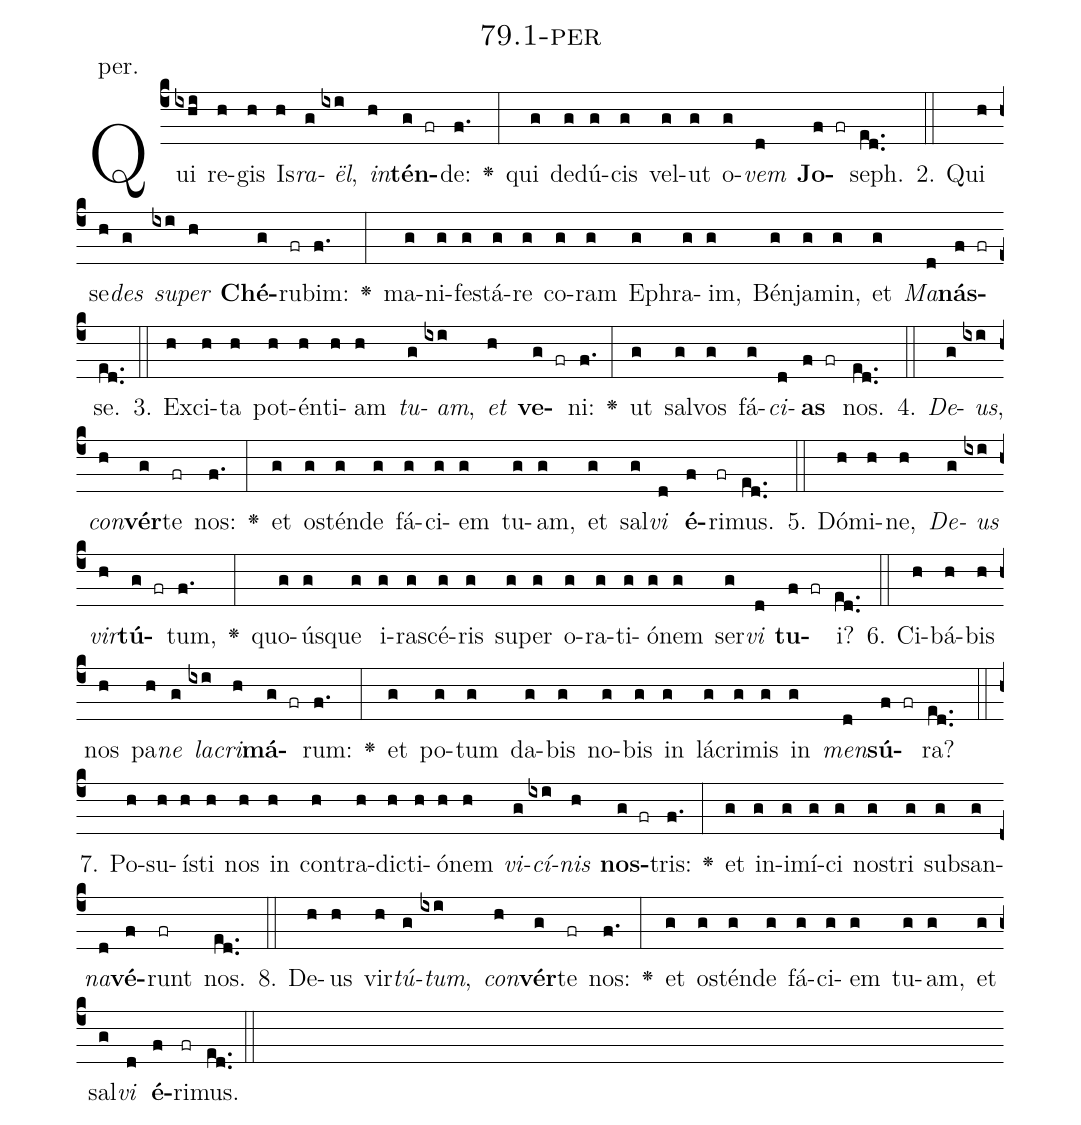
name: 79.1-per;
annotation: per.;
%%
(c4)Qui(ixhi) re(h)gis(h) Is(h)<i>ra</i>(g)<i>ël</i>,(ixi) <i>in</i>(h)<b>tén</b>(g fr)de:(f.) <v>\greheightstar</v>(:) qui(g) de(g)dú(g)cis(g) vel(g)ut(g) o(g)<i>vem</i>(d) <b>Jo</b>(f fr)seph.(ed..) (::)
2. Qui(h) se(h)<i>des</i>(g) <i>su</i>(ixi)<i>per</i>(h) <b>Ché</b>(g)ru(fr)bim:(f.) <v>\greheightstar</v>(:) ma(g)ni(g)fes(g)tá(g)re(g) co(g)ram(g) E(g)phra(g)im,(g) Bén(g)ja(g)min,(g) et(g) <i>Ma</i>(d)<b>nás</b>(f fr)se.(ed..) (::)
3. Ex(h)ci(h)ta(h) pot(h)én(h)ti(h)am(h) <i>tu</i>(g)<i>am</i>,(ixi) <i>et</i>(h) <b>ve</b>(g fr)ni:(f.) <v>\greheightstar</v>(:) ut(g) sal(g)vos(g) fá(g)<i>ci</i>(d)<b>as</b>(f fr) nos.(ed..) (::)
4. <i>De</i>(g)<i>us</i>,(ixi) <i>con</i>(h)<b>vér</b>(g)te(fr) nos:(f.) <v>\greheightstar</v>(:) et(g) os(g)tén(g)de(g) fá(g)ci(g)em(g) tu(g)am,(g) et(g) sal(g)<i>vi</i>(d) <b>é</b>(f)ri(fr)mus.(ed..) (::)
5. Dó(h)mi(h)ne,(h) <i>De</i>(g)<i>us</i>(ixi) <i>vir</i>(h)<b>tú</b>(g fr)tum,(f.) <v>\greheightstar</v>(:) quo(g)ús(g)que(g) i(g)ra(g)scé(g)ris(g) su(g)per(g) o(g)ra(g)ti(g)ó(g)nem(g) ser(g)<i>vi</i>(d) <b>tu</b>(f fr)i?(ed..) (::)
6. Ci(h)bá(h)bis(h) nos(h) pa(h)<i>ne</i>(g) <i>la</i>(ixi)<i>cri</i>(h)<b>má</b>(g fr)rum:(f.) <v>\greheightstar</v>(:) et(g) po(g)tum(g) da(g)bis(g) no(g)bis(g) in(g) lá(g)cri(g)mis(g) in(g) <i>men</i>(d)<b>sú</b>(f fr)ra?(ed..) (::)
7. Po(h)su(h)ís(h)ti(h) nos(h) in(h) con(h)tra(h)dic(h)ti(h)ó(h)nem(h) <i>vi</i>(g)<i>cí</i>(ixi)<i>nis</i>(h) <b>nos</b>(g fr)tris:(f.) <v>\greheightstar</v>(:) et(g) in(g)i(g)mí(g)ci(g) nos(g)tri(g) sub(g)san(g)<i>na</i>(d)<b>vé</b>(f)runt(fr) nos.(ed..) (::)
8. De(h)us(h) vir(h)<i>tú</i>(g)<i>tum</i>,(ixi) <i>con</i>(h)<b>vér</b>(g)te(fr) nos:(f.) <v>\greheightstar</v>(:) et(g) os(g)tén(g)de(g) fá(g)ci(g)em(g) tu(g)am,(g) et(g) sal(g)<i>vi</i>(d) <b>é</b>(f)ri(fr)mus.(ed..) (::)
